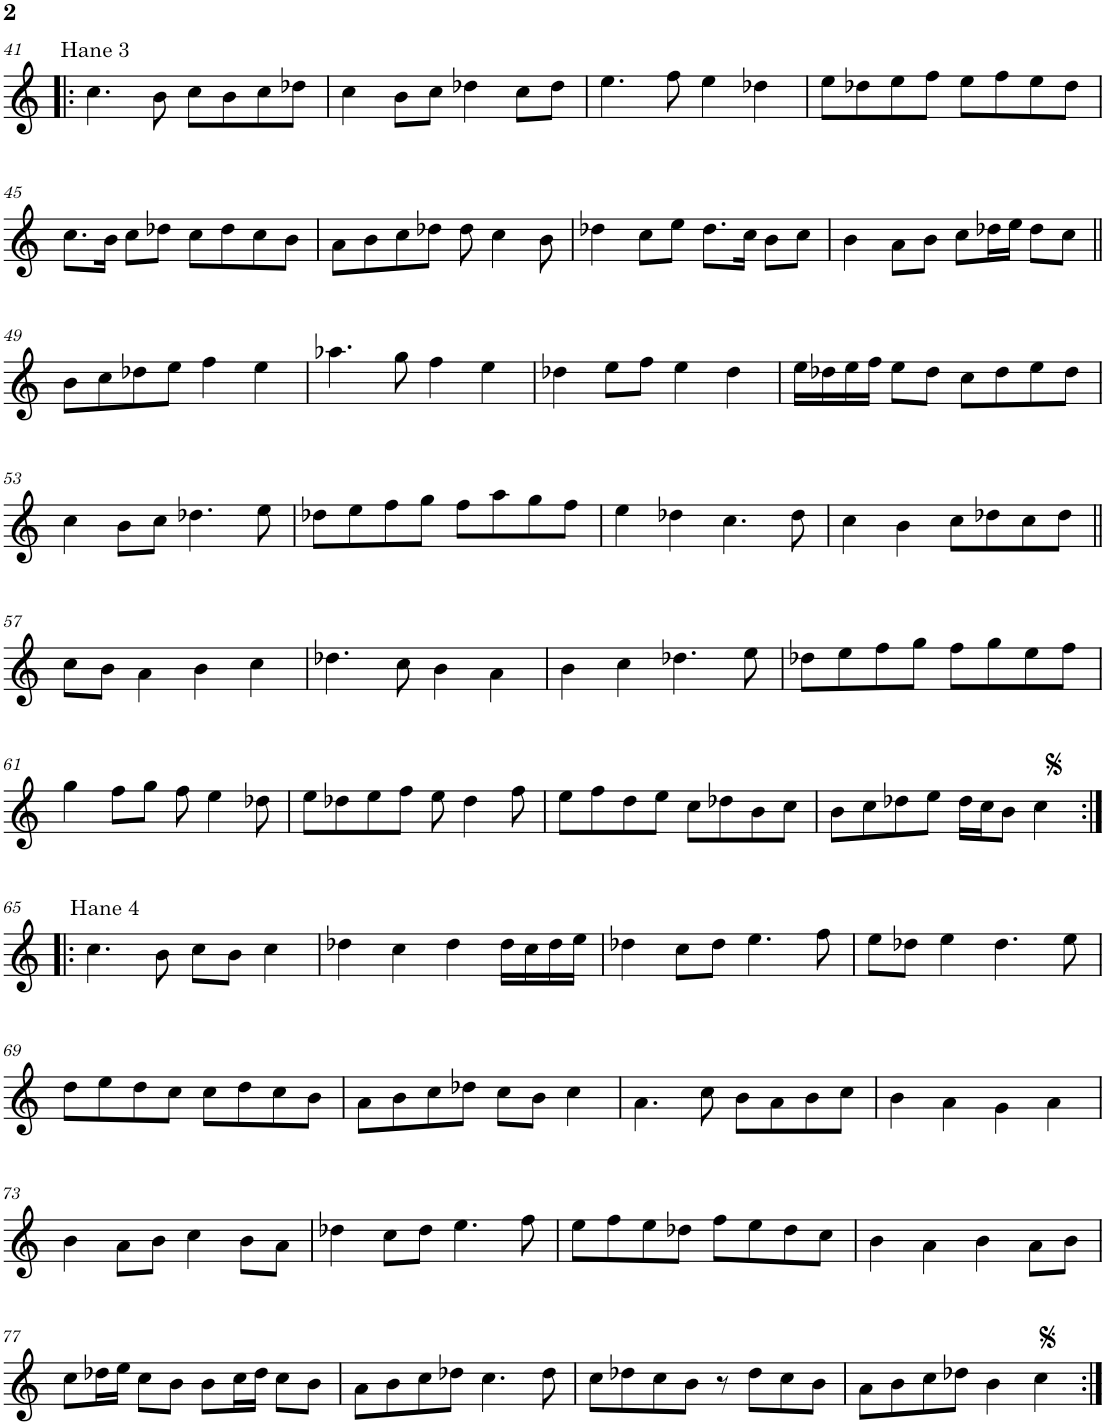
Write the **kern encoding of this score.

**kern
*part1
*staff1
*I"Voice
*I'Vo.
!!LO:PB:g=z
*clefG2
*k[]
*M4/4
*met(c)
=41!|:
!LO:TX:a:t=Hane 3
4.cc\
8b\
8cc\L
8b\
8cc\
8dd-X\J
=42
4cc\
8b\L
8cc\J
4dd-X\
8cc\L
8dd-\J
=43
4.ee\
8ff\
4ee\
4dd-X\
=44
8ee\L
8dd-X\
8ee\
8ff\J
8ee\L
8ff\
8ee\
8dd-\J
!!LO:LB:g=z
=45
8.cc\L
16b\Jk
8cc\L
8dd-X\J
8cc\L
8dd-\
8cc\
8b\J
=46
8a\L
8b\
8cc\
8dd-X\J
8dd-\
4cc\
8b\
=47
4dd-X\
8cc\L
8ee\J
8.dd-\L
16cc\Jk
8b\L
8cc\J
=48
4b\
8a\L
8b\J
8cc\L
16dd-X\L
16ee\JJ
8dd-\L
8cc\J
!!LO:LB:g=z
=49||
8b\L
8cc\
8dd-X\
8ee\J
4ff\
4ee\
=50
4.aa-X\
8gg\
4ff\
4ee\
=51
4dd-X\
8ee\L
8ff\J
4ee\
4dd-\
=52
16ee\LL
16dd-X\
16ee\
16ff\JJ
8ee\L
8dd-\J
8cc\L
8dd-\
8ee\
8dd-\J
!!LO:LB:g=z
=53
4cc\
8b\L
8cc\J
4.dd-X\
8ee\
=54
8dd-X\L
8ee\
8ff\
8gg\J
8ff\L
8aa\
8gg\
8ff\J
=55
4ee\
4dd-X\
4.cc\
8dd-\
=56
4cc\
4b\
8cc\L
8dd-X\
8cc\
8dd-\J
!!LO:LB:g=z
=57||
8cc\L
8b\J
4a\
4b\
4cc\
=58
4.dd-X\
8cc\
4b\
4a\
=59
4b\
4cc\
4.dd-X\
8ee\
=60
8dd-X\L
8ee\
8ff\
8gg\J
8ff\L
8gg\
8ee\
8ff\J
!!LO:LB:g=z
=61
4gg\
8ff\L
8gg\J
8ff\
4ee\
8dd-X\
=62
8ee\L
8dd-X\
8ee\
8ff\J
8ee\
4dd-\
8ff\
=63
8ee\L
8ff\
8dd\
8ee\J
8cc\L
8dd-X\
8b\
8cc\J
=64
8b\L
8cc\
8dd-X\
8ee\J
16dd-\LL
16cc\J
8b\J
4cc\
!!LO:LB:g=z
=65:|!|:
!LO:TX:a:t=Hane 4
4.cc\
8b\
8cc\L
8b\J
4cc\
=66
4dd-X\
4cc\
4dd-\
16dd-\LL
16cc\
16dd-\
16ee\JJ
=67
4dd-X\
8cc\L
8dd-\J
4.ee\
8ff\
=68
8ee\L
8dd-X\J
4ee\
4.dd-\
8ee\
!!LO:LB:g=z
=69
8dd\L
8ee\
8dd\
8cc\J
8cc\L
8dd\
8cc\
8b\J
=70
8a\L
8b\
8cc\
8dd-X\J
8cc\L
8b\J
4cc\
=71
4.a\
8cc\
8b\L
8a\
8b\
8cc\J
=72
4b\
4a\
4g\
4a\
!!LO:LB:g=z
=73
4b\
8a\L
8b\J
4cc\
8b\L
8a\J
=74
4dd-X\
8cc\L
8dd-\J
4.ee\
8ff\
=75
8ee\L
8ff\
8ee\
8dd-X\J
8ff\L
8ee\
8dd-\
8cc\J
=76
4b\
4a\
4b\
8a\L
8b\J
!!LO:LB:g=z
=77
8cc\L
16dd-X\L
16ee\JJ
8cc\L
8b\J
8b\L
16cc\L
16dd-\JJ
8cc\L
8b\J
=78
8a\L
8b\
8cc\
8dd-X\J
4.cc\
8dd-\
=79
8cc\L
8dd-X\
8cc\
8b\J
8r
8dd-\L
8cc\
8b\J
=80
8a\L
8b\
8cc\
8dd-X\J
4b\
4cc\
=:|!
*-
